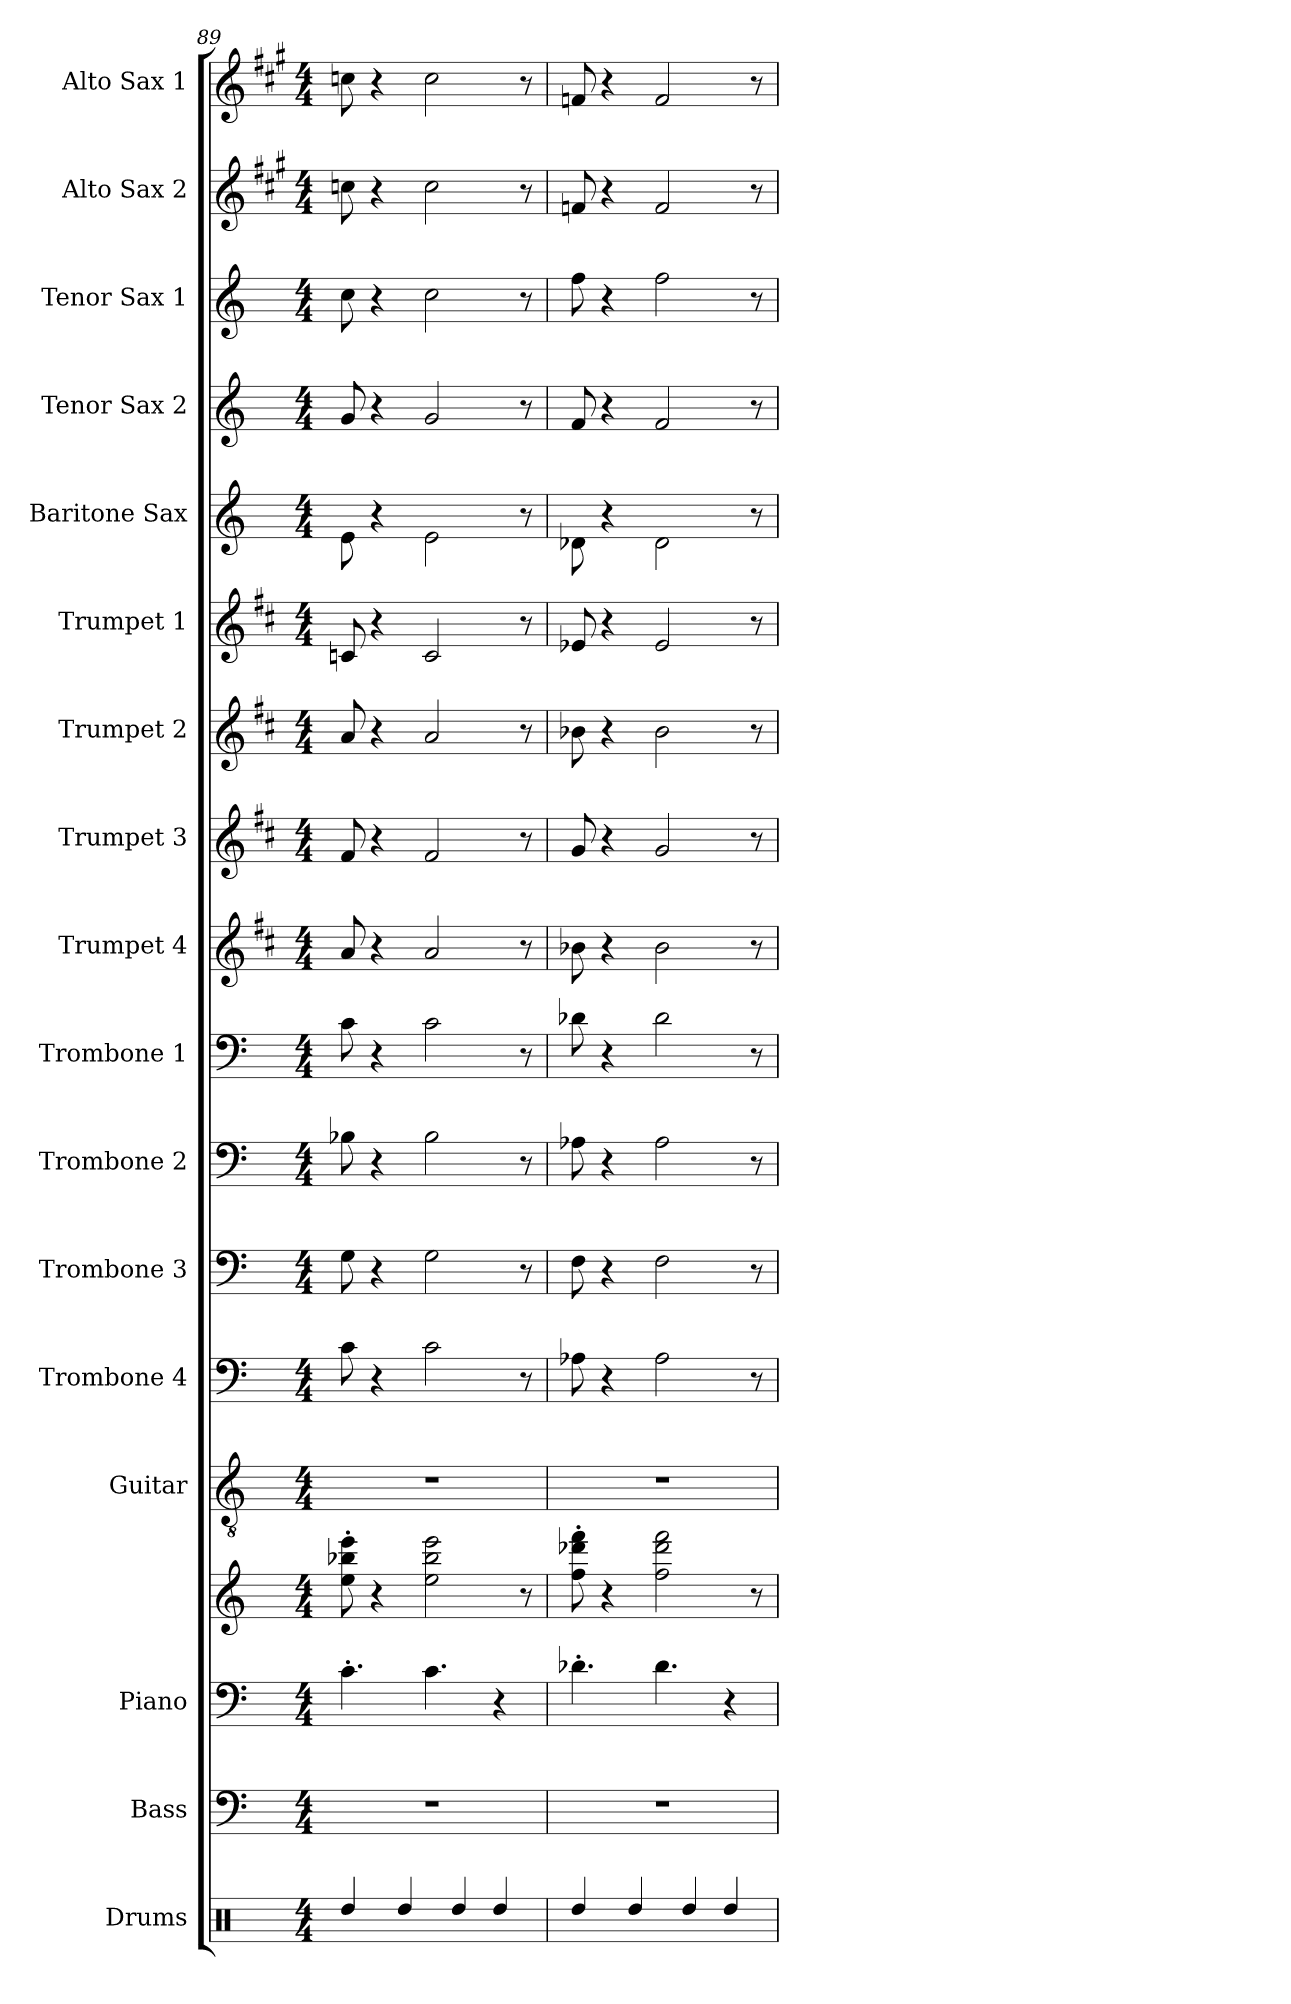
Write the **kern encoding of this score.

**kern	**kern	**kern	**kern	**kern	**kern	**kern	**kern	**kern	**kern	**kern	**kern	**kern	**kern	**kern	**kern	**kern	**kern
*part17	*part16	*part15	*part15	*part14	*part13	*part12	*part11	*part10	*part9	*part8	*part7	*part6	*part5	*part4	*part3	*part2	*part1
*staff18	*staff17	*staff16	*staff15	*staff14	*staff13	*staff12	*staff11	*staff10	*staff9	*staff8	*staff7	*staff6	*staff5	*staff4	*staff3	*staff2	*staff1
*I"Drums	*I"Bass	*I"Piano	*	*I"Guitar	*I"Trombone 4	*I"Trombone 3	*I"Trombone 2	*I"Trombone 1	*I"Trumpet 4	*I"Trumpet 3	*I"Trumpet 2	*I"Trumpet 1	*I"Baritone Sax	*I"Tenor Sax 2	*I"Tenor Sax 1	*I"Alto Sax 2	*I"Alto Sax 1
*I'Drums	*I'Bass	*I'Piano	*	*I'Gtr.	*I'Tbn. 4	*I'Tbn. 3	*I'Tbn. 2	*I'Tbn. 1	*I'Tpt. 4	*I'Tpt. 3	*I'Tpt. 2	*I'Tpt. 1	*I'Bari	*I'Tenor 2	*I'Tenor 1	*I'Alto 2	*I'Alto 1
*clefX	*clefF4	*clefF4	*clefG2	*clefGv2	*clefF4	*clefF4	*clefF4	*clefF4	*clefG2	*clefG2	*clefG2	*clefG2	*clefG2	*clefG2	*clefG2	*clefG2	*clefG2
*	*ITrd7c12	*	*	*	*	*	*	*	*ITrd1c2	*ITrd1c2	*ITrd1c2	*ITrd1c2	*ITrd12c21	*ITrd8c14	*ITrd8c14	*ITrd5c9	*ITrd5c9
*k[]	*k[]	*k[]	*k[]	*k[]	*k[]	*k[]	*k[]	*k[]	*k[]	*k[]	*k[]	*k[]	*k[]	*k[]	*k[]	*k[]	*k[]
*M4/4	*M4/4	*M4/4	*M4/4	*M4/4	*M4/4	*M4/4	*M4/4	*M4/4	*M4/4	*M4/4	*M4/4	*M4/4	*M4/4	*M4/4	*M4/4	*M4/4	*M4/4
=89	=89	=89	=89	=89	=89	=89	=89	=89	=89	=89	=89	=89	=89	=89	=89	=89	=89
4Rdd/	1r	4.c'\	8ee\' 8bb-X\' 8eee\'	1r	8c\	8G\	8B-X\	8c\	8g/	8e/	8g/	8B-X/	8E\	8G/	8c\	8e-X\	8e-X\
.	.	.	4r	.	4r	4r	4r	4r	4r	4r	4r	4r	4r	4r	4r	4r	4r
4Rdd/	.	.	.	.	.	.	.	.	.	.	.	.	.	.	.	.	.
.	.	4.c\	2ee\ 2bb-\ 2eee\	.	2c\	2G\	2B-\	2c\	2g/	2e/	2g/	2B-/	2E\	2G/	2c\	2e-\	2e-\
4Rdd/	.	.	.	.	.	.	.	.	.	.	.	.	.	.	.	.	.
4Rdd/	.	4r	.	.	.	.	.	.	.	.	.	.	.	.	.	.	.
.	.	.	8r	.	8r	8r	8r	8r	8r	8r	8r	8r	8r	8r	8r	8r	8r
=90	=90	=90	=90	=90	=90	=90	=90	=90	=90	=90	=90	=90	=90	=90	=90	=90	=90
4Rdd/	1r	4.d-X'\	8ff\' 8ddd-X\' 8fff\'	1r	8A-X\	8F\	8A-X\	8d-X\	8a-X\	8f/	8a-X\	8d-X/	8D-X\	8F/	8f\	8A-X/	8A-X/
.	.	.	4r	.	4r	4r	4r	4r	4r	4r	4r	4r	4r	4r	4r	4r	4r
4Rdd/	.	.	.	.	.	.	.	.	.	.	.	.	.	.	.	.	.
.	.	4.d-\	2ff\ 2ddd-\ 2fff\	.	2A-\	2F\	2A-\	2d-\	2a-\	2f/	2a-\	2d-/	2D-\	2F/	2f\	2A-/	2A-/
4Rdd/	.	.	.	.	.	.	.	.	.	.	.	.	.	.	.	.	.
4Rdd/	.	4r	.	.	.	.	.	.	.	.	.	.	.	.	.	.	.
.	.	.	8r	.	8r	8r	8r	8r	8r	8r	8r	8r	8r	8r	8r	8r	8r
=	=	=	=	=	=	=	=	=	=	=	=	=	=	=	=	=	=
*-	*-	*-	*-	*-	*-	*-	*-	*-	*-	*-	*-	*-	*-	*-	*-	*-	*-
